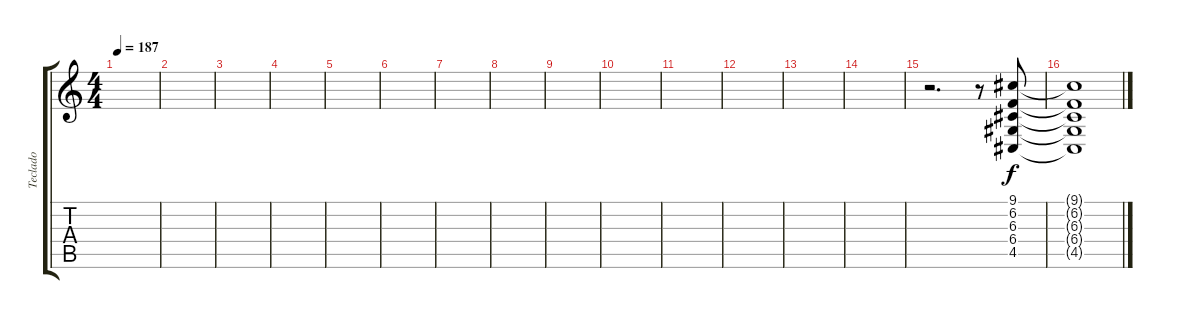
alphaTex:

\track ("Teclado" "Teclado") {instrument stringensemble1}
\staff {score tabs}
\tuning (E4 B3 G3 D3 A2 E2) {hide}
\ts (4 4)
\tempo 187
\clef g2
\ks c
|
|
|
|
|
|
|
|
|
|
|
|
|
|
r.2{d} r.8 (9.1 6.2 6.3 6.4 4.5).8 |
(9.1{t} 6.2{t} 6.3{t} 6.4{t} 4.5{t}).1
